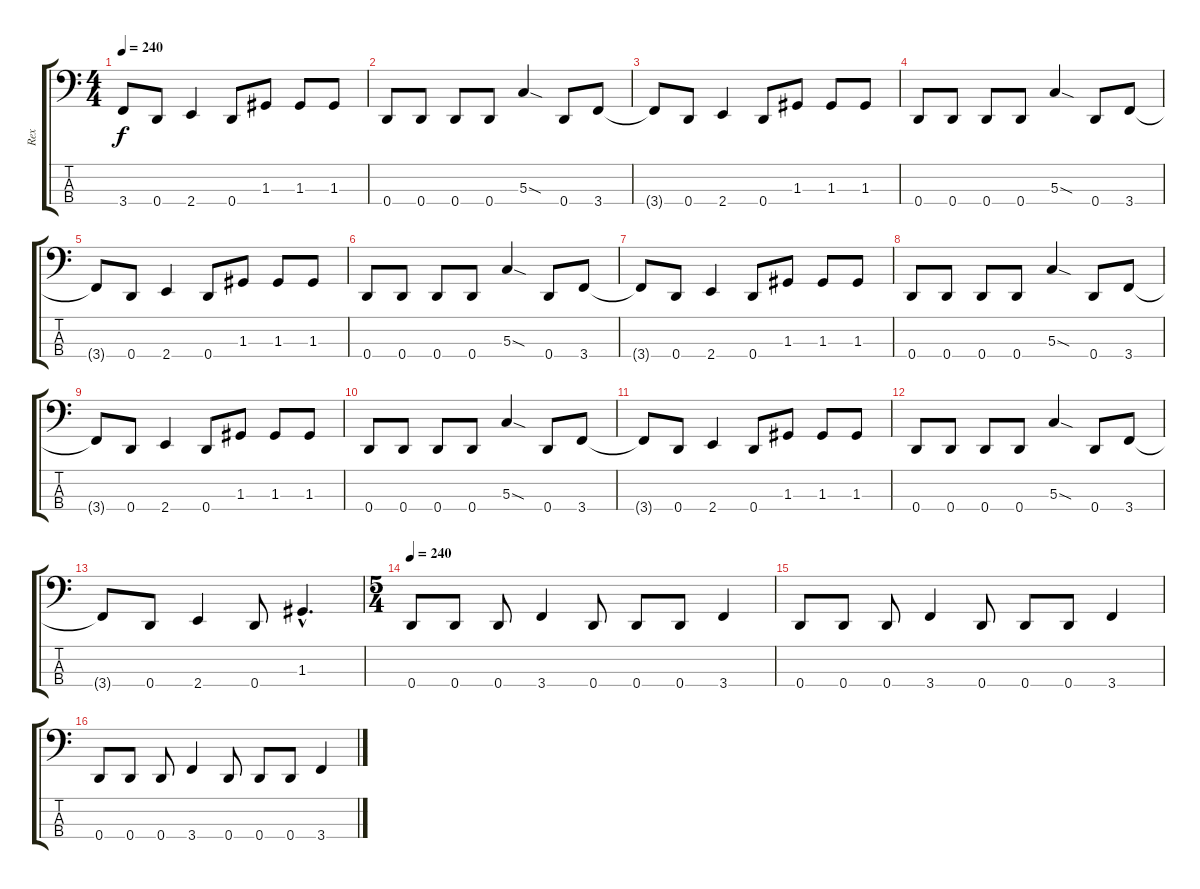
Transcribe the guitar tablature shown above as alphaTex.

\track ("Rex" "Rex") {instrument electricbasspick}
\staff {score tabs}
\tuning (F2 C2 G1 D1) {hide}
\ts (4 4)
\tempo 240
\clef f4
\ks c
3.4{t}.8{dy f} 0.4.8 2.4.4 0.4.8 1.3.8 1.3.8 1.3.8 |
0.4.8 0.4.8 0.4.8 0.4.8 5.3{sod}.4 0.4.8 3.4.8 |
3.4{t}.8 0.4.8 2.4.4 0.4.8 1.3.8 1.3.8 1.3.8 |
0.4.8 0.4.8 0.4.8 0.4.8 5.3{sod}.4 0.4.8 3.4.8 |
3.4{t}.8 0.4.8 2.4.4 0.4.8 1.3.8 1.3.8 1.3.8 |
0.4.8 0.4.8 0.4.8 0.4.8 5.3{sod}.4 0.4.8 3.4.8 |
3.4{t}.8 0.4.8 2.4.4 0.4.8 1.3.8 1.3.8 1.3.8 |
0.4.8 0.4.8 0.4.8 0.4.8 5.3{sod}.4 0.4.8 3.4.8 |
3.4{t}.8 0.4.8 2.4.4 0.4.8 1.3.8 1.3.8 1.3.8 |
0.4.8 0.4.8 0.4.8 0.4.8 5.3{sod}.4 0.4.8 3.4.8 |
3.4{t}.8 0.4.8 2.4.4 0.4.8 1.3.8 1.3.8 1.3.8 |
0.4.8 0.4.8 0.4.8 0.4.8 5.3{sod}.4 0.4.8 3.4.8 |
3.4{t}.8 0.4.8 2.4.4 0.4.8 1.3{hac}.4{d} |
\ts (5 4)
\tempo 280
\tempo 240
0.4.8 0.4.8 0.4.8 3.4.4 0.4.8 0.4.8 0.4.8 3.4.4 |
0.4.8 0.4.8 0.4.8 3.4.4 0.4.8 0.4.8 0.4.8 3.4.4 |
0.4.8 0.4.8 0.4.8 3.4.4 0.4.8 0.4.8 0.4.8 3.4.4
